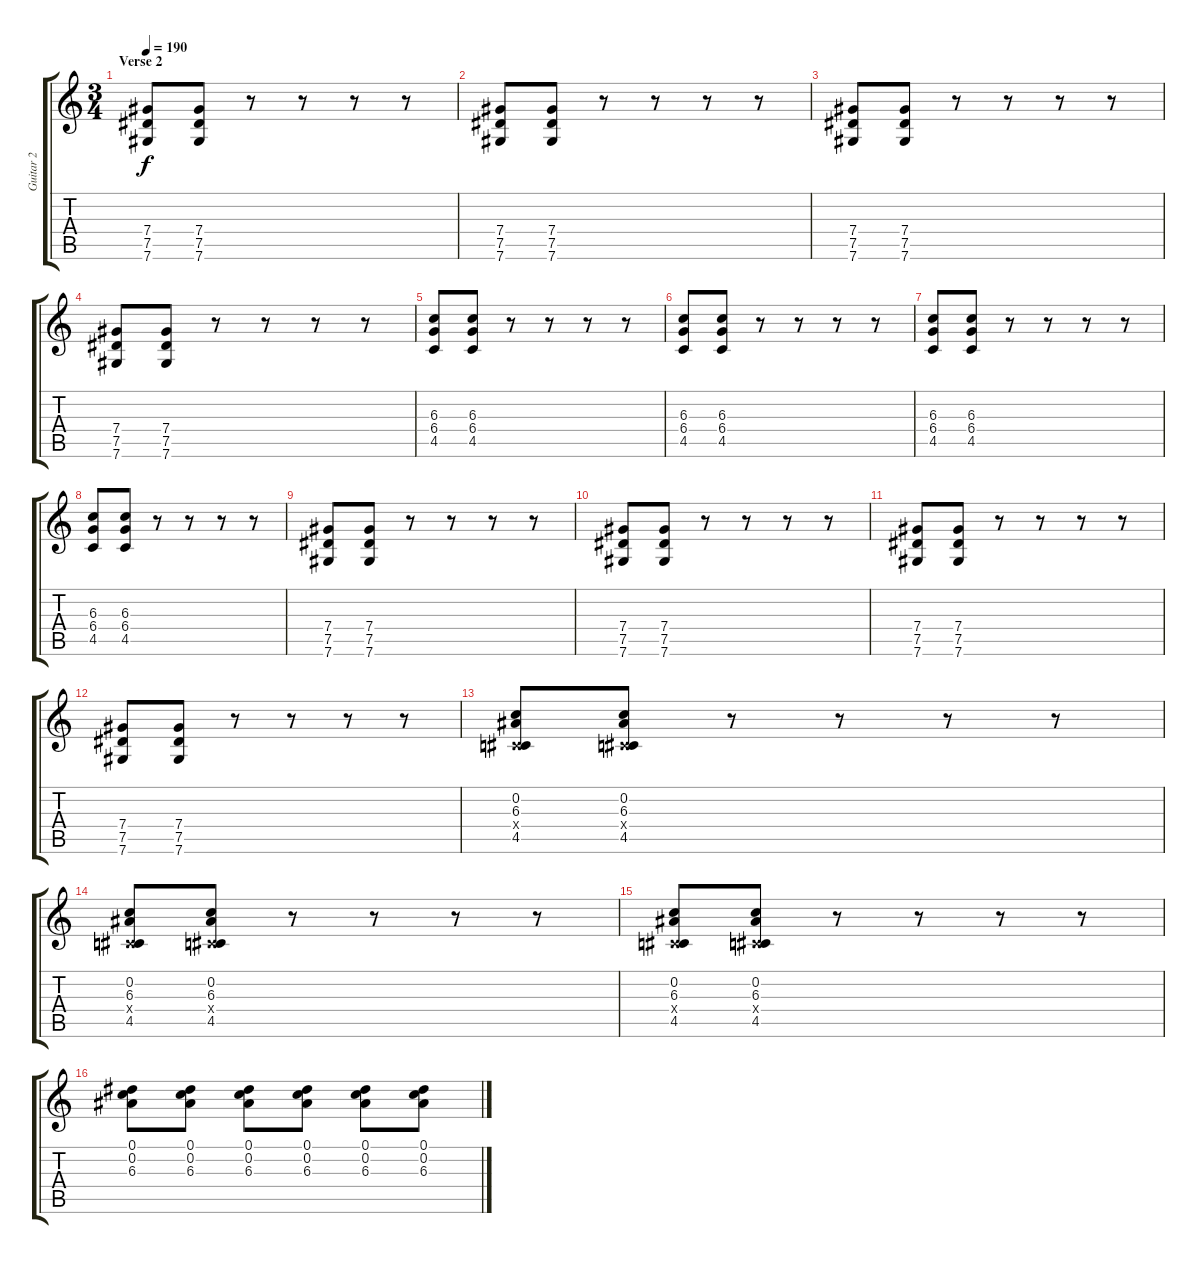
\track ("Guitar 2" "Guitar 2") {instrument electricguitarclean}
\staff {score tabs}
\tuning (Eb4 Bb3 Gb3 Db3 Ab2 Db2) {hide}
\ts (3 4)
\section ("" "Verse 2")
\tempo 190
\clef g2
\ks c
(7.4 7.5 7.6).8{dy f} (7.4 7.5 7.6).8 r.8 r.8 r.8 r.8 |
(7.4 7.5 7.6).8 (7.4 7.5 7.6).8 r.8 r.8 r.8 r.8 |
(7.4 7.5 7.6).8 (7.4 7.5 7.6).8 r.8 r.8 r.8 r.8 |
(7.4 7.5 7.6).8 (7.4 7.5 7.6).8 r.8 r.8 r.8 r.8 |
(6.3 6.4 4.5).8 (6.3 6.4 4.5).8 r.8 r.8 r.8 r.8 |
(6.3 6.4 4.5).8 (6.3 6.4 4.5).8 r.8 r.8 r.8 r.8 |
(6.3 6.4 4.5).8 (6.3 6.4 4.5).8 r.8 r.8 r.8 r.8 |
(6.3 6.4 4.5).8 (6.3 6.4 4.5).8 r.8 r.8 r.8 r.8 |
(7.4 7.5 7.6).8 (7.4 7.5 7.6).8 r.8 r.8 r.8 r.8 |
(7.4 7.5 7.6).8 (7.4 7.5 7.6).8 r.8 r.8 r.8 r.8 |
(7.4 7.5 7.6).8 (7.4 7.5 7.6).8 r.8 r.8 r.8 r.8 |
(7.4 7.5 7.6).8 (7.4 7.5 7.6).8 r.8 r.8 r.8 r.8 |
(0.2 6.3 0.4{x} 4.5).8 (0.2 6.3 0.4{x} 4.5).8 r.8 r.8 r.8 r.8 |
(0.2 6.3 0.4{x} 4.5).8 (0.2 6.3 0.4{x} 4.5).8 r.8 r.8 r.8 r.8 |
(0.2 6.3 0.4{x} 4.5).8 (0.2 6.3 0.4{x} 4.5).8 r.8 r.8 r.8 r.8 |
(0.1 0.2 6.3).8 (0.1 0.2 6.3).8 (0.1 0.2 6.3).8 (0.1 0.2 6.3).8 (0.1 0.2 6.3).8 (0.1 0.2 6.3).8
